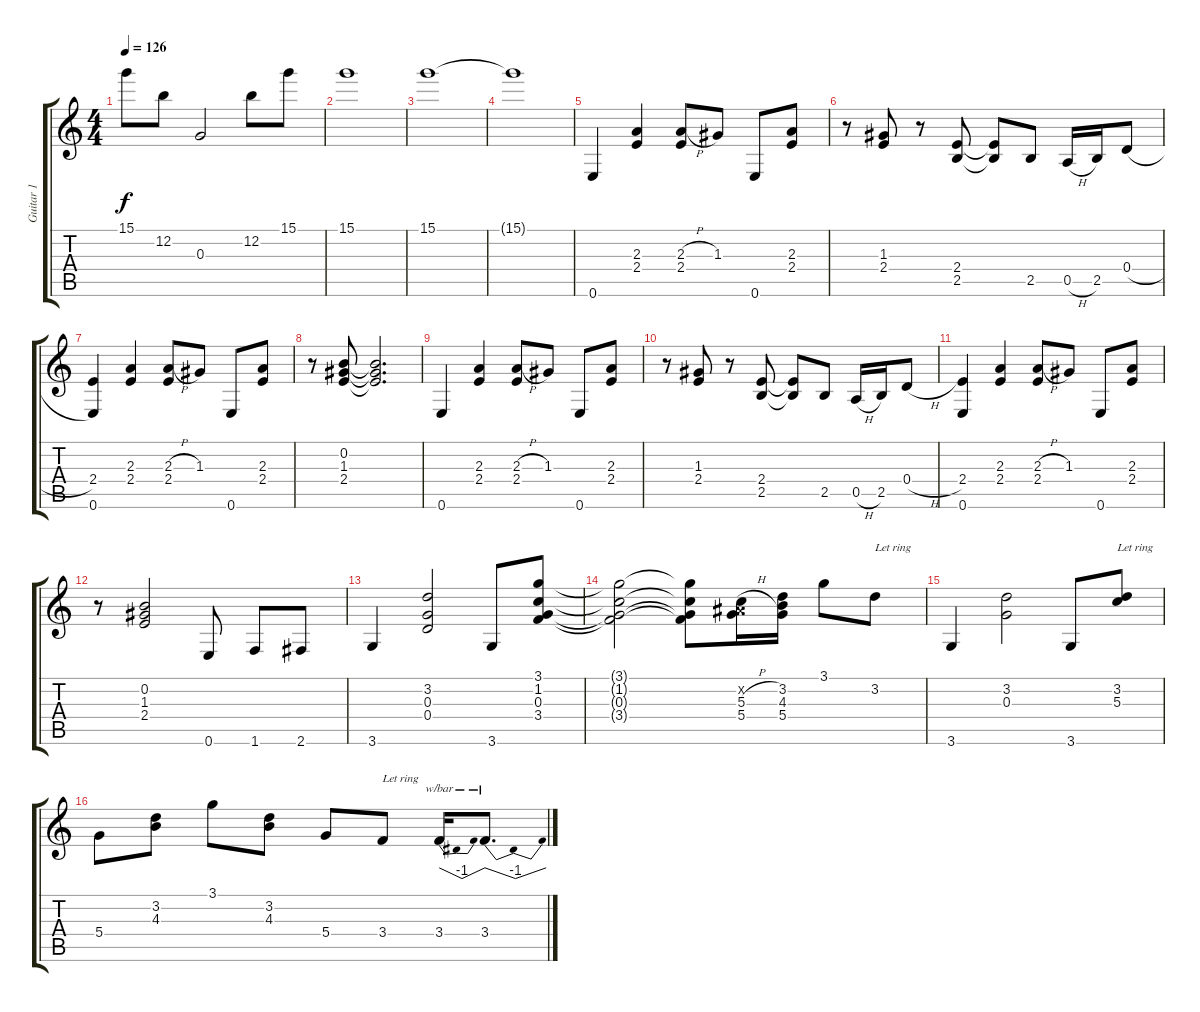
\track ("Guitar 1" "Guitar 1") {instrument overdrivenguitar}
\staff {score tabs}
\tuning (E4 B3 G3 D3 A2 E2) {hide}
\ts (4 4)
\tempo 126
\clef g2
\ks c
15.1.8{dy f} 12.2.8 0.3.2 12.2.8 15.1.8 |
15.1.1 |
15.1.1 |
15.1{t}.1 |
0.6.4 (2.3 2.4).4 (2.3{h} 2.4).8 1.3.8 0.6.8 (2.3 2.4).8 |
r.8 (1.3 2.4).8 r.8 (2.4 2.5).8 (2.4{t} 2.5{t}).8 2.5.8 0.5{h}.16 2.5.16 0.4{h}.8 |
(2.4 0.6).4 (2.3 2.4).4 (2.3{h} 2.4).8 1.3.8 0.6.8 (2.3 2.4).8 |
r.8 (0.2 1.3 2.4).8 (0.2{t} 1.3{t} 2.4{t}).2{d} |
0.6.4 (2.3 2.4).4 (2.3{h} 2.4).8 1.3.8 0.6.8 (2.3 2.4).8 |
r.8 (1.3 2.4).8 r.8 (2.4 2.5).8 (2.4{t} 2.5{t}).8 2.5.8 0.5{h}.16 2.5.16 0.4{h}.8 |
(2.4 0.6).4 (2.3 2.4).4 (2.3{h} 2.4).8 1.3.8 0.6.8 (2.3 2.4).8 |
r.8 (0.2 1.3 2.4).2 0.6.8 1.6.8 2.6.8 |
3.6.4 (3.2 0.3 0.4).2 3.6.8 (3.1 1.2 0.3 3.4).8 |
(3.1{t} 1.2{t} 0.3{t} 3.4{t}).2 (3.1{t} 1.2{t} 0.3{t} 3.4{t}).8 (-1.2{h x} 5.3{h} 5.4).16 (3.2 4.3 5.4).16 3.1.8 3.2.8{txt "Let ring"} |
3.6.4 (3.2 0.3).2 3.6.8 (3.2 5.3).8{txt "Let ring"} |
5.4.8 (3.2 4.3).8 3.1.8 (3.2 4.3).8 5.4.8 3.4.8{txt "Let ring"} 3.4.16{tbe (dip default 0 0 30 -4 60 0)} 3.4.8{d tbe (dip default 0 0 30 -4 60 0)}
